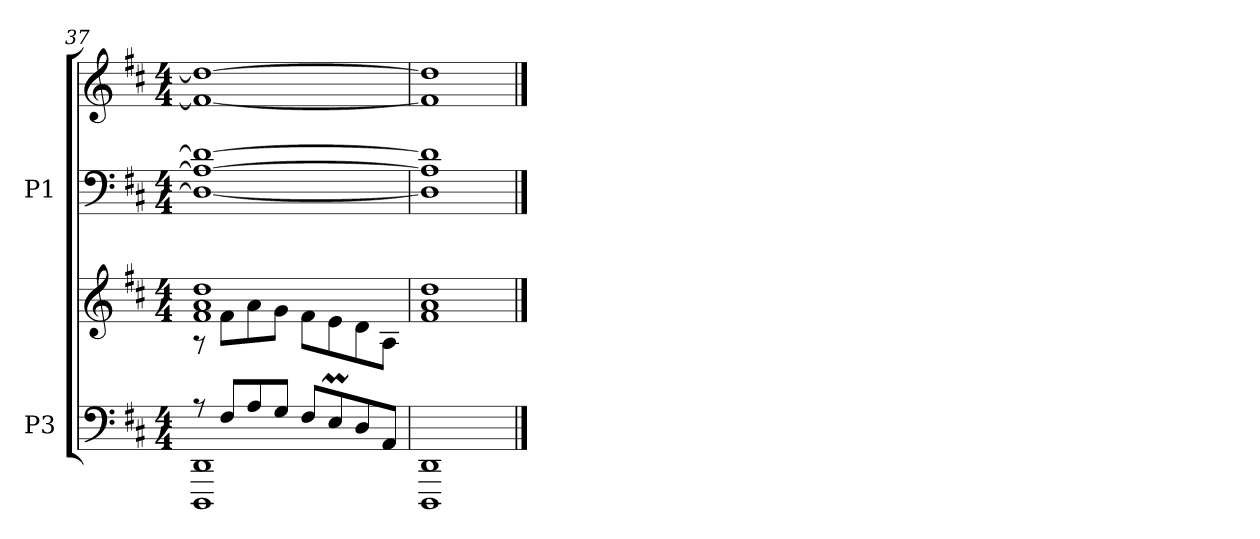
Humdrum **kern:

**kern	**kern	**kern	**kern
*part2	*part2	*part1	*part1
*staff4	*staff3	*staff2	*staff1
*I"P3	*	*I"P1	*
*clefF4	*clefG2	*clefF4	*clefG2
*k[f#c#]	*k[f#c#]	*k[f#c#]	*k[f#c#]
*D:	*D:	*D:	*D:
*M4/4	*M4/4	*M4/4	*M4/4
=37	=37	=37	=37
*^	*^	*	*
8r	1DDDi 1DDi	1f#i 1ai 1ddi	8r	1Di_< 1Ai_> 1di_>	1f#i_< 1ddi_>
8F#i/L	.	.	8f#i\L	.	.
8Ai/	.	.	8ai\	.	.
8Gi/J	.	.	8gi\J	.	.
8F#i/L	.	.	8f#i\L	.	.
8EMi/	.	.	8ei\	.	.
8Di/	.	.	8di\	.	.
8AAi/J	.	.	8Ai\J	.	.
*v	*v	*	*	*	*
*	*v	*v	*	*
=38	=38	=38	=38
1DDDi 1DDi	1f#i 1ai 1ddi	1Di] 1Ai] 1di]	1f#i] 1ddi]
==	==	==	==
*-	*-	*-	*-
